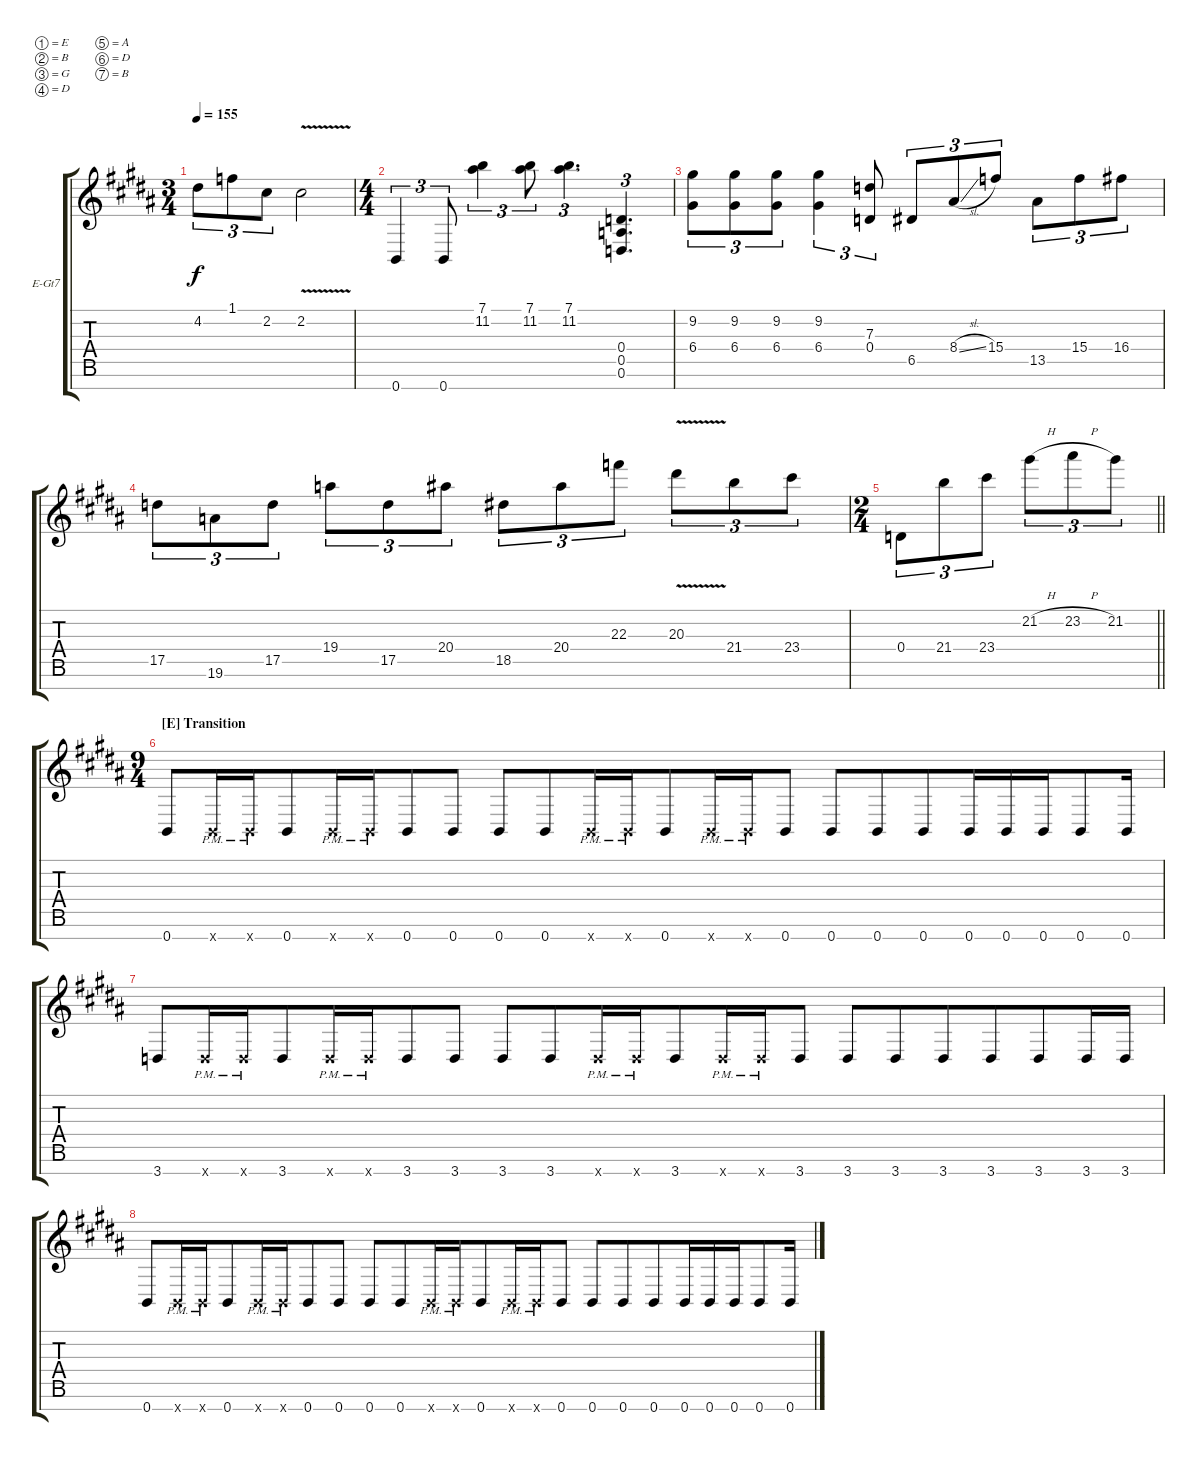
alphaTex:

\bracketExtendMode groupsimilarinstruments
\firstSystemTrackNameOrientation horizontal
\otherSystemsTrackNameOrientation horizontal
\track ("Javier Reyes - Rhythm" "E-Gt7") {instrument distortionguitar}
\staff {score tabs}
\tuning (E4 B3 G3 D3 A2 D2 B1)
\ts (3 4)
\beaming (8 2 2 2)
\tempo 155
\clef g2
\ks b
4.2.8{tu (3 2) dy f} 1.1.8{tu (3 2)} 2.2.8{tu (3 2)} 2.2{v}.2 |
\ts (4 4)
\beaming (8 2 2 2 2)
0.7.4{tu (3 2)} 0.7.8{tu (3 2)} (7.1 11.2).4{tu (3 2)} (7.1 11.2).8{tu (3 2)} (7.1 11.2).4{d tu (3 2)} (0.4 0.5 0.6).4{d tu (3 2)} |
(9.2 6.4).8{tu (3 2)} (9.2 6.4).8{tu (3 2)} (9.2 6.4).8{tu (3 2)} (9.2 6.4).4{tu (3 2)} (7.3 0.4).8{tu (3 2)} 6.5.8{tu (3 2)} 8.4{sl}.8{tu (3 2)} 15.4.8{tu (3 2)} 13.5.8{tu (3 2)} 15.4.8{tu (3 2)} 16.4.8{tu (3 2)} |
17.5.8{tu (3 2)} 19.6.8{tu (3 2)} 17.5.8{tu (3 2)} 19.4.8{tu (3 2)} 17.5.8{tu (3 2)} 20.4.8{tu (3 2)} 18.5.8{tu (3 2)} 20.4.8{tu (3 2)} 22.3.8{tu (3 2)} 20.3{v}.8{tu (3 2)} 21.4.8{tu (3 2)} 23.4.8{tu (3 2)} |
\ts (2 4)
\beaming (8 2 2)
\barLineRight lightlight
0.4.8{tu (3 2)} 21.4.8{tu (3 2)} 23.4.8{tu (3 2)} 21.2{h}.8{tu (3 2)} 23.2{h}.8{tu (3 2)} 21.2.8{tu (3 2)} |
\ts (9 4)
\beaming (8 6 6 6)
\section ("E" "Transition")
0.7.8 0.7{pm x}.16 0.7{pm x}.16 0.7.8 0.7{pm x}.16 0.7{pm x}.16 0.7.8 0.7.8 0.7.8 0.7.8 0.7{pm x}.16 0.7{pm x}.16 0.7.8 0.7{pm x}.16 0.7{pm x}.16 0.7.8 0.7.8 0.7.8 0.7.8 0.7.16 0.7.16 0.7.16 0.7.8 0.7.16 |
3.7.8 3.7{pm x}.16 3.7{pm x}.16 3.7.8 3.7{pm x}.16 3.7{pm x}.16 3.7.8 3.7.8 3.7.8 3.7.8 3.7{pm x}.16 3.7{pm x}.16 3.7.8 3.7{pm x}.16 3.7{pm x}.16 3.7.8 3.7.8 3.7.8 3.7.8 3.7.8 3.7.8 3.7.16 3.7.16 |
0.7.8 0.7{pm x}.16 0.7{pm x}.16 0.7.8 0.7{pm x}.16 0.7{pm x}.16 0.7.8 0.7.8 0.7.8 0.7.8 0.7{pm x}.16 0.7{pm x}.16 0.7.8 0.7{pm x}.16 0.7{pm x}.16 0.7.8 0.7.8 0.7.8 0.7.8 0.7.16 0.7.16 0.7.16 0.7.8 0.7.16
